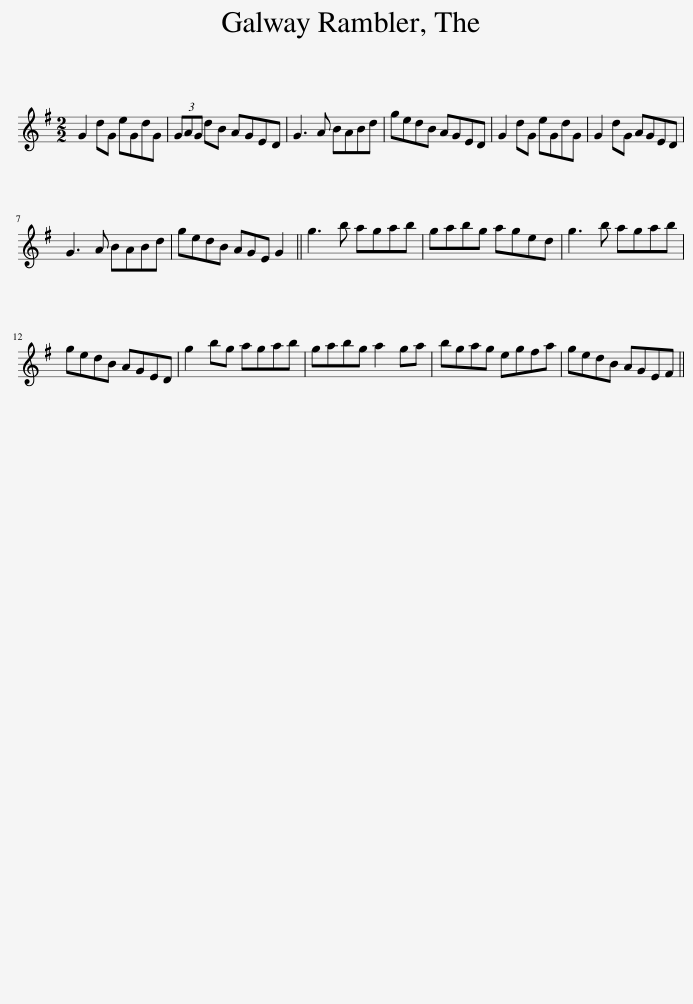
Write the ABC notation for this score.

X:1
L:1/8
M:2/2
I:linebreak $
K:G
V:1 treble
V:1
 G2 dG eGdG | (3GAG dB AGED | G3 A BABd | gedB AGED | G2 dG eGdG | %5
 G2 dG AGED |$ G3 A BABd | gedB AGE G2 || g3 b agab | gabg aged | %10
 g3 b agab |$ gedB AGED | g2 bg agab | gabg a2 ga | bgag egfa | %15
 gedB AGEF || %16
